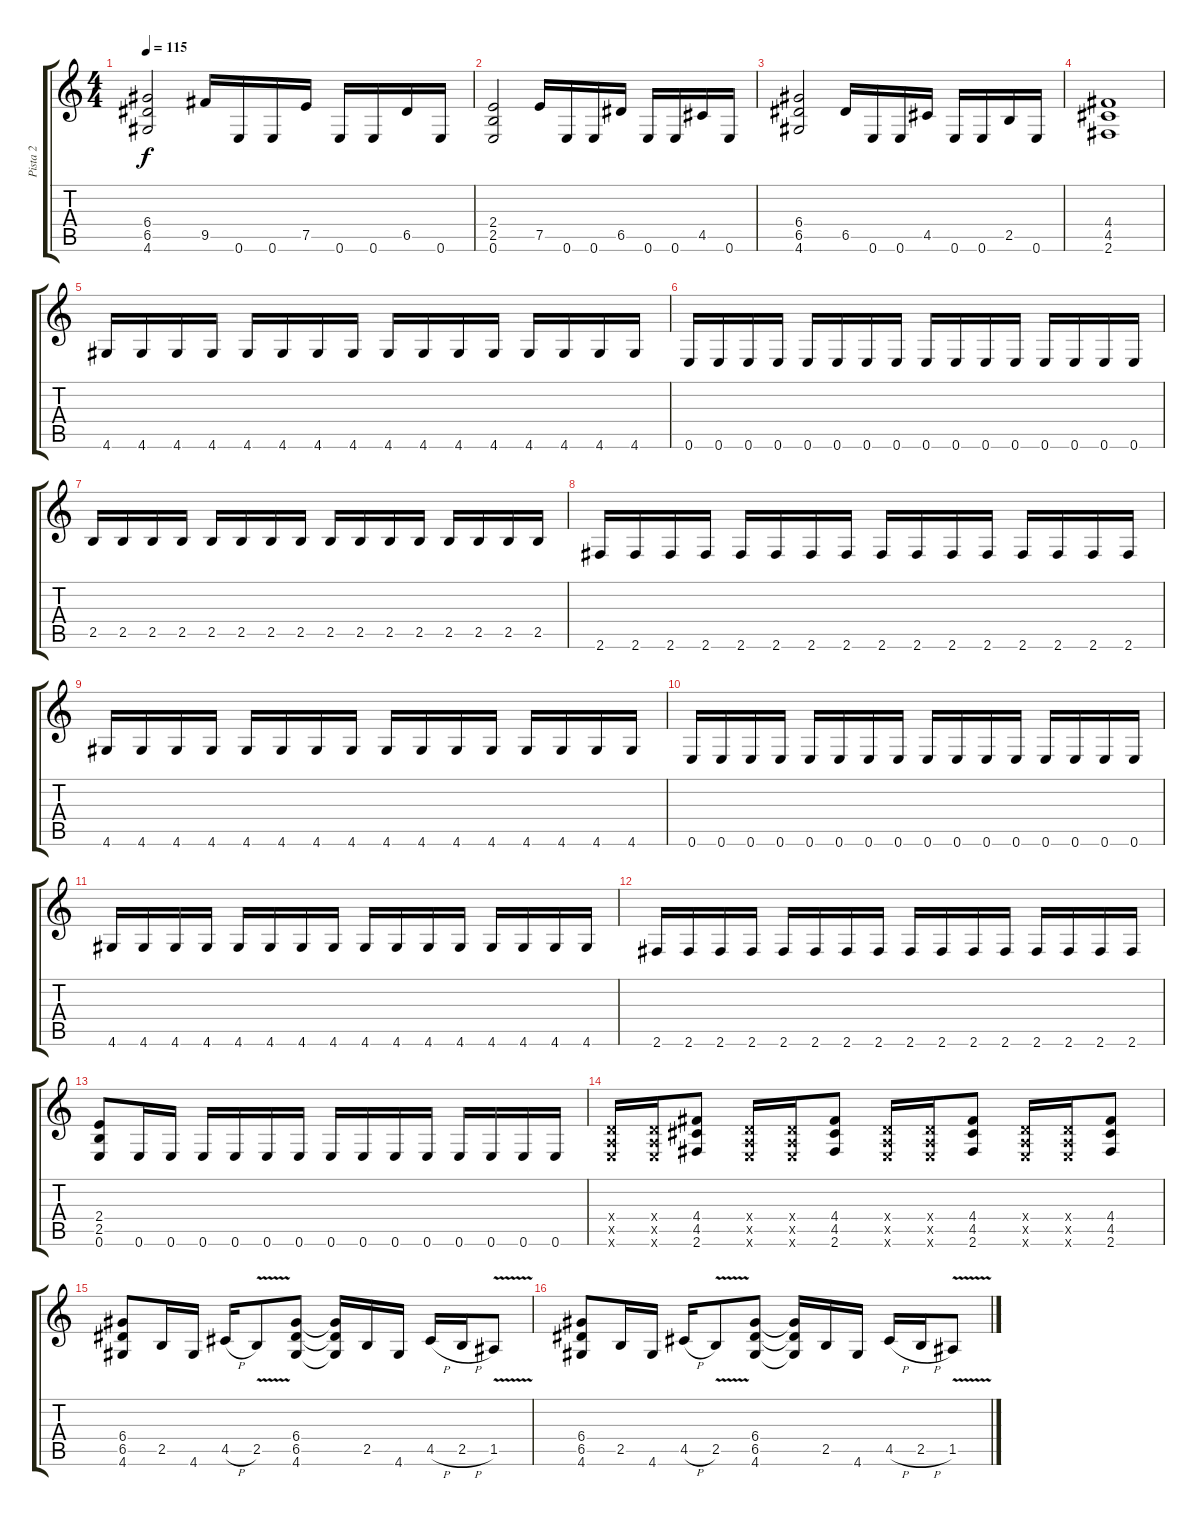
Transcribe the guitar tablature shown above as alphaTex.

\track ("Pista 2" "Pista 2") {instrument distortionguitar}
\staff {score tabs}
\tuning (E4 B3 G3 D3 A2 E2) {hide}
\ts (4 4)
\tempo 115
\clef g2
\ks c
(6.4 6.5 4.6).2{dy f} 9.5.16 0.6.16 0.6.16 7.5.16 0.6.16 0.6.16 6.5.16 0.6.16 |
(2.4 2.5 0.6).2 7.5.16 0.6.16 0.6.16 6.5.16 0.6.16 0.6.16 4.5.16 0.6.16 |
(6.4 6.5 4.6).2 6.5.16 0.6.16 0.6.16 4.5.16 0.6.16 0.6.16 2.5.16 0.6.16 |
(4.4 4.5 2.6).1 |
4.6.16 4.6.16 4.6.16 4.6.16 4.6.16 4.6.16 4.6.16 4.6.16 4.6.16 4.6.16 4.6.16 4.6.16 4.6.16 4.6.16 4.6.16 4.6.16 |
0.6.16 0.6.16 0.6.16 0.6.16 0.6.16 0.6.16 0.6.16 0.6.16 0.6.16 0.6.16 0.6.16 0.6.16 0.6.16 0.6.16 0.6.16 0.6.16 |
2.5.16 2.5.16 2.5.16 2.5.16 2.5.16 2.5.16 2.5.16 2.5.16 2.5.16 2.5.16 2.5.16 2.5.16 2.5.16 2.5.16 2.5.16 2.5.16 |
2.6.16 2.6.16 2.6.16 2.6.16 2.6.16 2.6.16 2.6.16 2.6.16 2.6.16 2.6.16 2.6.16 2.6.16 2.6.16 2.6.16 2.6.16 2.6.16 |
4.6.16 4.6.16 4.6.16 4.6.16 4.6.16 4.6.16 4.6.16 4.6.16 4.6.16 4.6.16 4.6.16 4.6.16 4.6.16 4.6.16 4.6.16 4.6.16 |
0.6.16 0.6.16 0.6.16 0.6.16 0.6.16 0.6.16 0.6.16 0.6.16 0.6.16 0.6.16 0.6.16 0.6.16 0.6.16 0.6.16 0.6.16 0.6.16 |
4.6.16 4.6.16 4.6.16 4.6.16 4.6.16 4.6.16 4.6.16 4.6.16 4.6.16 4.6.16 4.6.16 4.6.16 4.6.16 4.6.16 4.6.16 4.6.16 |
2.6.16 2.6.16 2.6.16 2.6.16 2.6.16 2.6.16 2.6.16 2.6.16 2.6.16 2.6.16 2.6.16 2.6.16 2.6.16 2.6.16 2.6.16 2.6.16 |
(2.4 2.5 0.6).8 0.6.16 0.6.16 0.6.16 0.6.16 0.6.16 0.6.16 0.6.16 0.6.16 0.6.16 0.6.16 0.6.16 0.6.16 0.6.16 0.6.16 |
(0.4{x} 0.5{x} 0.6{x}).16 (0.4{x} 0.5{x} 0.6{x}).16 (4.4 4.5 2.6).8 (0.4{x} 0.5{x} 0.6{x}).16 (0.4{x} 0.5{x} 0.6{x}).16 (4.4 4.5 2.6).8 (0.4{x} 0.5{x} 0.6{x}).16 (0.4{x} 0.5{x} 0.6{x}).16 (4.4 4.5 2.6).8 (0.4{x} 0.5{x} 0.6{x}).16 (0.4{x} 0.5{x} 0.6{x}).16 (4.4 4.5 2.6).8 |
(6.4 6.5 4.6).8 2.5.16 4.6.16 4.5{h}.16 2.5{v}.8 (6.4 6.5 4.6).8 (6.4{t} 6.5{t} 4.6{t}).16 2.5.16 4.6.16 4.5{h}.16 2.5{h}.16 1.5{v}.8 |
(6.4 6.5 4.6).8 2.5.16 4.6.16 4.5{h}.16 2.5{v}.8 (6.4 6.5 4.6).8 (6.4{t} 6.5{t} 4.6{t}).16 2.5.16 4.6.16 4.5{h}.16 2.5{h}.16 1.5{v}.8
